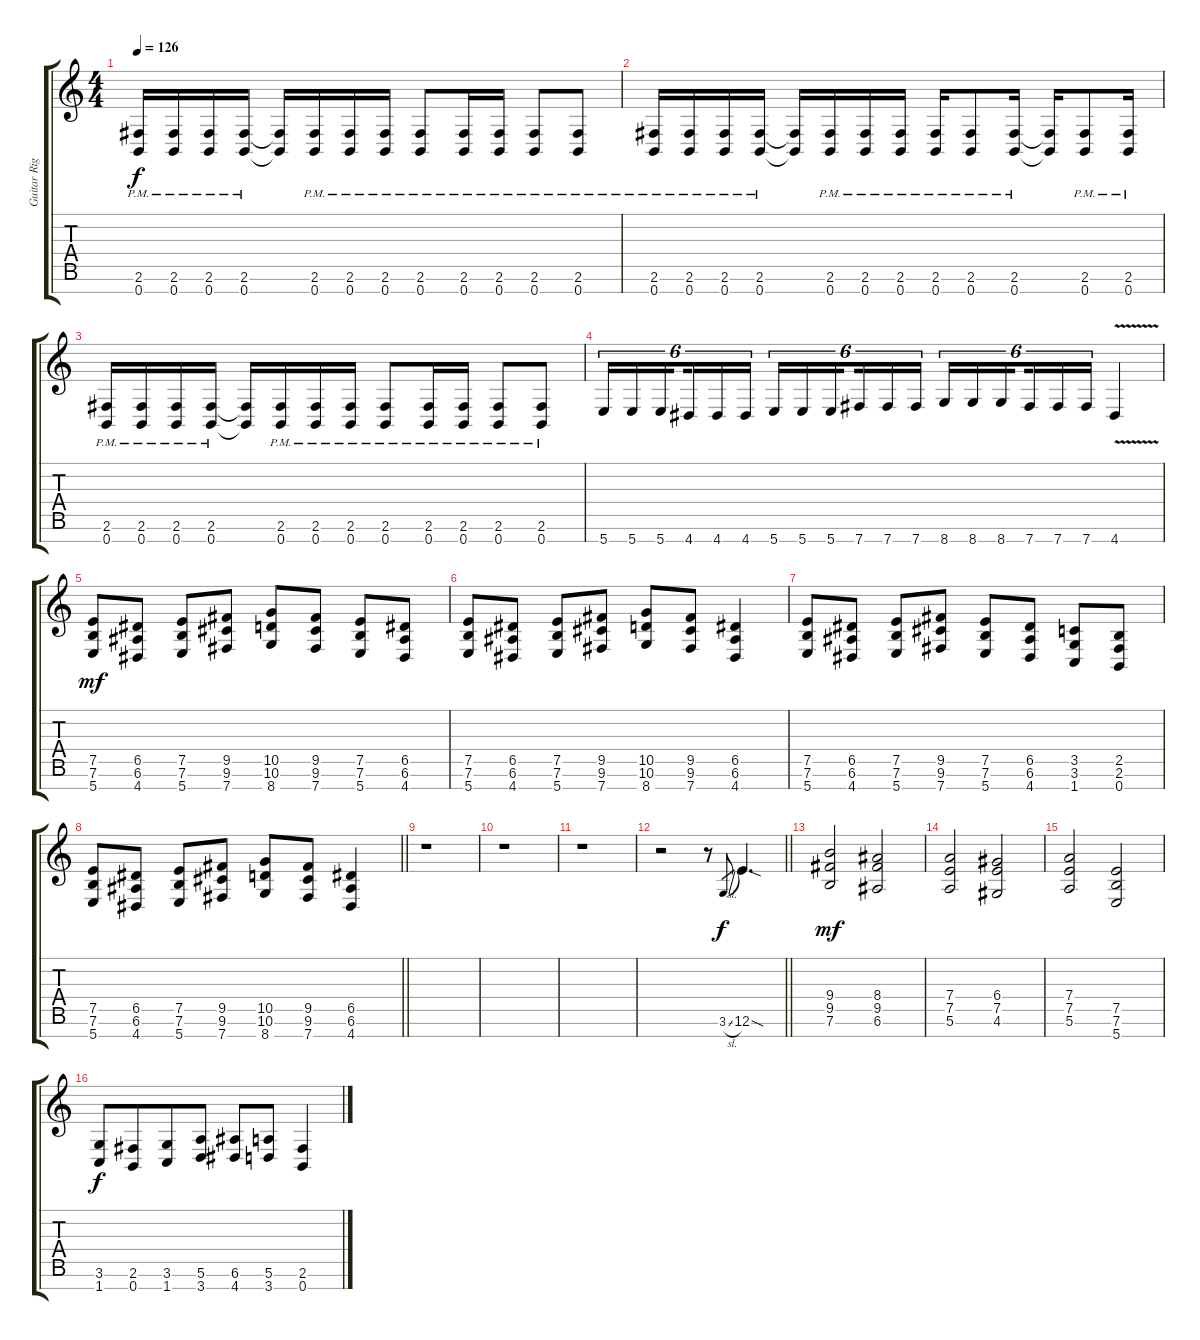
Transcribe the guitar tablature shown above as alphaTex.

\track ("Guitar Right" "Guitar Rig") {instrument distortionguitar}
\staff {score tabs}
\tuning (E4 B3 G3 D3 A2 E2 B1) {hide}
\ts (4 4)
\tempo 126
\clef g2
\ks c
(2.6{pm} 0.7{pm}).16{dy f} (2.6{pm} 0.7{pm}).16 (2.6{pm} 0.7{pm}).16 (2.6{pm} 0.7{pm}).16 (2.6{t} 0.7{t}).16 (2.6{pm} 0.7{pm}).16 (2.6{pm} 0.7{pm}).16 (2.6{pm} 0.7{pm}).16 (2.6{pm} 0.7{pm}).8 (2.6{pm} 0.7{pm}).16 (2.6{pm} 0.7{pm}).16 (2.6{pm} 0.7{pm}).8 (2.6{pm} 0.7{pm}).8 |
(2.6{pm} 0.7{pm}).16 (2.6{pm} 0.7{pm}).16 (2.6{pm} 0.7{pm}).16 (2.6{pm} 0.7{pm}).16 (2.6{t} 0.7{t}).16 (2.6{pm} 0.7{pm}).16 (2.6{pm} 0.7{pm}).16 (2.6{pm} 0.7{pm}).16 (2.6{pm} 0.7{pm}).16 (2.6{pm} 0.7{pm}).8 (2.6{pm} 0.7{pm}).16 (2.6{t} 0.7{t}).16 (2.6{pm} 0.7{pm}).8 (2.6{pm} 0.7{pm}).16 |
(2.6{pm} 0.7{pm}).16 (2.6{pm} 0.7{pm}).16 (2.6{pm} 0.7{pm}).16 (2.6{pm} 0.7{pm}).16 (2.6{t} 0.7{t}).16 (2.6{pm} 0.7{pm}).16 (2.6{pm} 0.7{pm}).16 (2.6{pm} 0.7{pm}).16 (2.6{pm} 0.7{pm}).8 (2.6{pm} 0.7{pm}).16 (2.6{pm} 0.7{pm}).16 (2.6{pm} 0.7{pm}).8 (2.6{pm} 0.7{pm}).8 |
5.7.16{tu (6 4)} 5.7.16{tu (6 4)} 5.7.16{tu (6 4) beam splitsecondary} 4.7.16{tu (6 4)} 4.7.16{tu (6 4)} 4.7.16{tu (6 4)} 5.7.16{tu (6 4)} 5.7.16{tu (6 4)} 5.7.16{tu (6 4) beam splitsecondary} 7.7.16{tu (6 4)} 7.7.16{tu (6 4)} 7.7.16{tu (6 4)} 8.7.16{tu (6 4)} 8.7.16{tu (6 4)} 8.7.16{tu (6 4) beam splitsecondary} 7.7.16{tu (6 4)} 7.7.16{tu (6 4)} 7.7.16{tu (6 4)} 4.7{v}.4 |
(7.5 7.6 5.7).8{dy mf} (6.5 6.6 4.7).8 (7.5 7.6 5.7).8 (9.5 9.6 7.7).8 (10.5 10.6 8.7).8 (9.5 9.6 7.7).8 (7.5 7.6 5.7).8 (6.5 6.6 4.7).8 |
(7.5 7.6 5.7).8 (6.5 6.6 4.7).8 (7.5 7.6 5.7).8 (9.5 9.6 7.7).8 (10.5 10.6 8.7).8 (9.5 9.6 7.7).8 (6.5 6.6 4.7).4 |
(7.5 7.6 5.7).8 (6.5 6.6 4.7).8 (7.5 7.6 5.7).8 (9.5 9.6 7.7).8 (7.5 7.6 5.7).8 (6.5 6.6 4.7).8 (3.5 3.6 1.7).8 (2.5 2.6 0.7).8 |
\barLineRight lightlight
(7.5 7.6 5.7).8 (6.5 6.6 4.7).8 (7.5 7.6 5.7).8 (9.5 9.6 7.7).8 (10.5 10.6 8.7).8 (9.5 9.6 7.7).8 (6.5 6.6 4.7).4 |
\section ("" "")
r.1 |
r.1 |
r.1 |
\barLineRight lightlight
r.2 r.8 3.6{sl}.8{gr dy f} 12.6{sod}.4{d} |
\section ("" "")
(9.4 9.5 7.6).2{dy mf} (8.4 9.5 6.6).2 |
(7.4 7.5 5.6).2 (6.4 7.5 4.6).2 |
(7.4 7.5 5.6).2 (7.5 7.6 5.7).2 |
(3.6 1.7).8{dy f} (2.6 0.7).8{beam merge} (3.6 1.7).8 (5.6 3.7).8 (6.6 4.7).8 (5.6 3.7).8 (2.6 0.7).4
